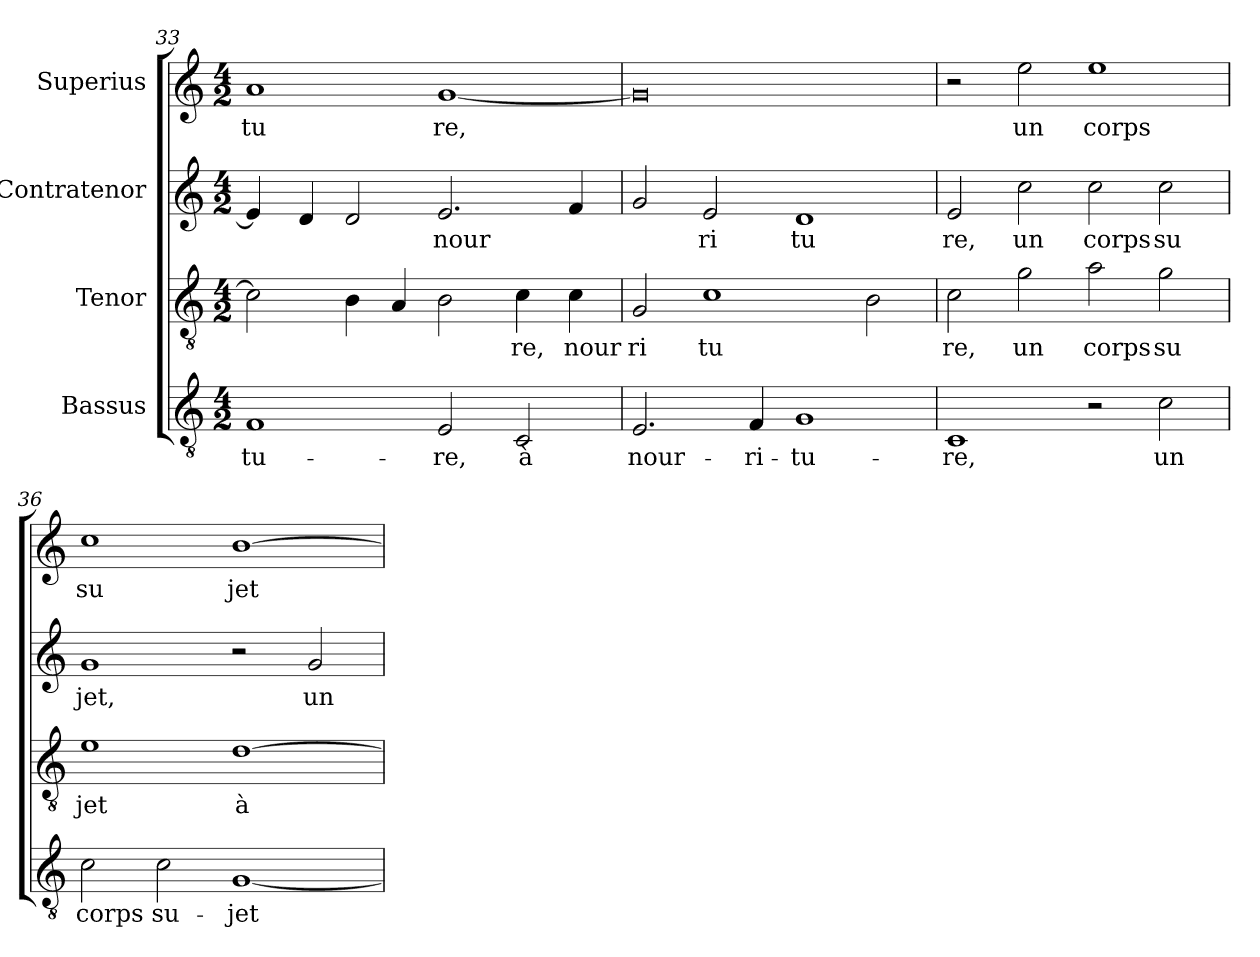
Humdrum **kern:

**kern	**text	**kern	**text	**kern	**text	**kern	**text
*part4	*part4	*part3	*part3	*part2	*part2	*part1	*part1
*staff4	*staff4	*staff3	*staff3	*staff2	*staff2	*staff1	*staff1
*I"Bassus	*	*I"Tenor	*	*I"Contratenor	*	*I"Superius	*
!!LO:LB:g=z
*clefGv2	*	*clefGv2	*	*clefG2	*	*clefG2	*
*M4/2	*	*M4/2	*	*M4/2	*	*M4/2	*
=33	=33	=33	=33	=33	=33	=33	=33
!	!LO:LY:b:cj	!	!	!	!	!	!LO:LY:b:cj
*	*	*^	*	*	*	*	*
1F	-tu-	2c\]	64ryy	.	4e/]	.	1a	-tu
.	.	.	1ryy	.	.	.	.	.
.	.	.	.	.	4d/	.	.	.
.	.	4B\	.	.	2d/	.	.	.
.	.	4A/	.	.	.	.	.	.
!	!LO:LY:b:cj	!	!	!	!	!LO:LY:b	!	!LO:LY:b:cj
2E/	-re,	2B\	.	.	2.e/	nour	[<1g	re,
.	.	.	2ryy	.	.	.	.	.
!	!LO:LY:b:cj	!	!	!LO:LY:b:cj	!	!	!	!
2C/	à	4c\	.	re,	.	.	.	.
.	.	.	4ryy	.	.	.	.	.
!	!	!	!	!LO:LY:b:cj	!	!	!	!
.	.	4c\	.	nour	4f/	.	.	.
.	.	.	8...ryy	.	.	.	.	.
=34	=34	=34	=34	=34	=34	=34	=34	=34
!	!LO:LY:b:cj	!	!	!LO:LY:b:cj	!	!	!	!
*	*	*v	*v	*	*	*	*	*
2.E/	nour-	2G/	ri	2g/	.	0g]	.
!	!	!	!LO:LY:b:cj	!	!LO:LY:b:cj	!	!
.	.	1c	tu	2e/	ri	.	.
!	!LO:LY:b:cj	!	!	!	!	!	!
4F/	-ri-	.	.	.	.	.	.
!	!LO:LY:b:cj	!	!	!	!LO:LY:b:cj	!	!
1G	-tu-	.	.	1d	tu	.	.
.	.	2B\	.	.	.	.	.
=35	=35	=35	=35	=35	=35	=35	=35
!	!LO:LY:b:cj	!	!LO:LY:b:cj	!	!LO:LY:b:cj	!	!
1C	-re,	2c\	re,	2e/	re,	2r	.
!	!	!	!LO:LY:b:cj	!	!LO:LY:b:cj	!	!LO:LY:b:cj
.	.	2g\	un	2cc\	un	2ee\	un
!	!	!	!LO:LY:b:cj	!	!LO:LY:b:cj	!	!LO:LY:b:cj
2r	.	2a\	corps	2cc\	corps	1ee	corps
!	!LO:LY:b:cj	!	!LO:LY:b:cj	!	!LO:LY:b:cj	!	!
2c\	un	2g\	su	2cc\	su	.	.
=36	=36	=36	=36	=36	=36	=36	=36
!	!LO:LY:b:cj	!	!LO:LY:b:cj	!	!LO:LY:b:cj	!	!LO:LY:b:cj
2c\	corps	1e	jet	1g	jet,	1cc	su
!	!LO:LY:b:cj	!	!	!	!	!	!
2c\	su-	.	.	.	.	.	.
!	!LO:LY:b:cj	!	!LO:LY:b:rj	!	!	!	!LO:LY:b:cj
[<1G	-jet	[>1d	à	2r	.	[>1b	jet
!	!	!	!	!	!LO:LY:b:cj	!	!
.	.	.	.	2g/	un	.	.
=	=	=	=	=	=	=	=
*-	*-	*-	*-	*-	*-	*-	*-
